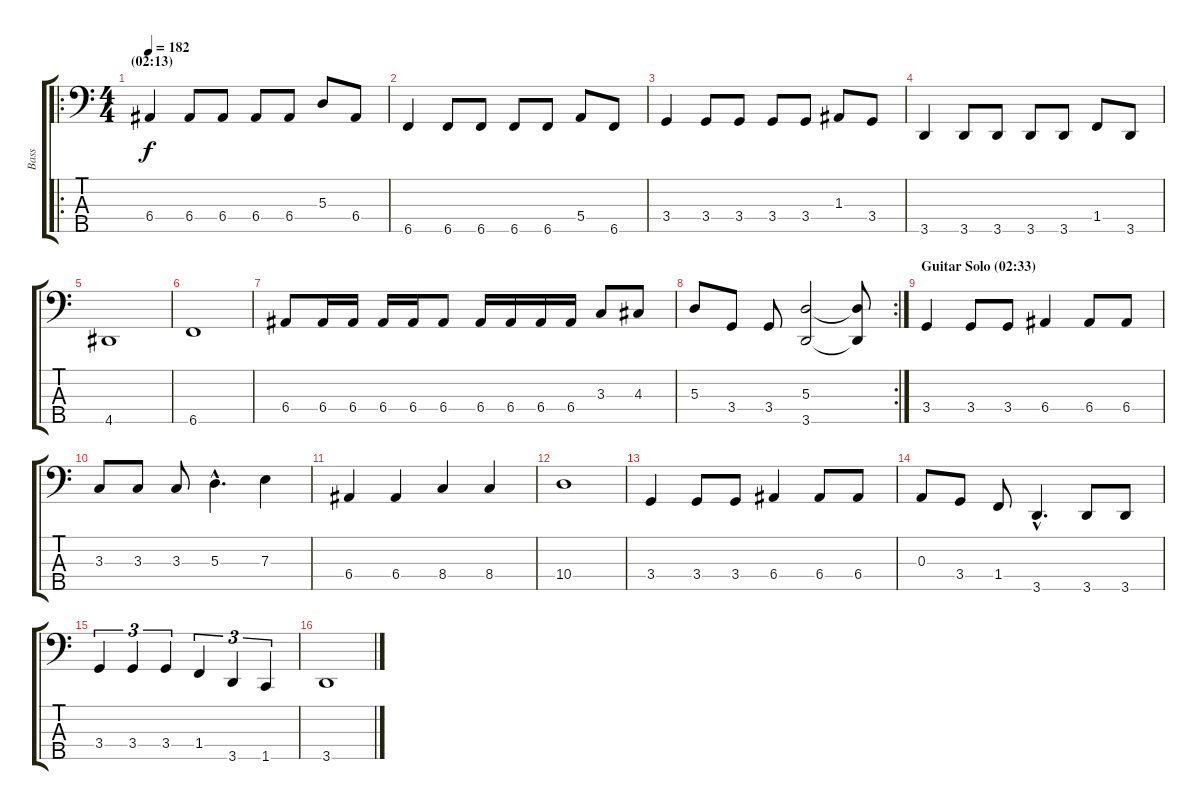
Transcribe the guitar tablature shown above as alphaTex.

\track ("Bass" "Bass") {instrument electricbassfinger}
\staff {score tabs}
\tuning (G2 D2 A1 E1 B0) {hide}
\ro
\ts (4 4)
\section ("" "(02:13)")
\tempo 182
\clef f4
\ks c
6.4.4{dy f} 6.4.8 6.4.8 6.4.8 6.4.8 5.3.8 6.4.8 |
6.5.4 6.5.8 6.5.8 6.5.8 6.5.8 5.4.8 6.5.8 |
3.4.4 3.4.8 3.4.8 3.4.8 3.4.8 1.3.8 3.4.8 |
3.5.4 3.5.8 3.5.8 3.5.8 3.5.8 1.4.8 3.5.8 |
4.5.1 |
6.5.1 |
6.4.8 6.4.16 6.4.16 6.4.16 6.4.16 6.4.8 6.4.16 6.4.16 6.4.16 6.4.16 3.3.8 4.3.8 |
\rc 2
5.3.8 3.4.8 3.4.8 (5.3 3.5).2 (5.3{t} 3.5{t}).8 |
\section ("" "Guitar Solo (02:33)")
3.4.4 3.4.8 3.4.8 6.4.4 6.4.8 6.4.8 |
3.3.8 3.3.8 3.3.8 5.3{hac}.4{d} 7.3.4 |
6.4.4 6.4.4 8.4.4 8.4.4 |
10.4.1 |
3.4.4 3.4.8 3.4.8 6.4.4 6.4.8 6.4.8 |
0.3.8 3.4.8 1.4.8 3.5{hac}.4{d} 3.5.8 3.5.8 |
3.4.4{tu (3 2)} 3.4.4{tu (3 2)} 3.4.4{tu (3 2)} 1.4.4{tu (3 2)} 3.5.4{tu (3 2)} 1.5.4{tu (3 2)} |
3.5.1
